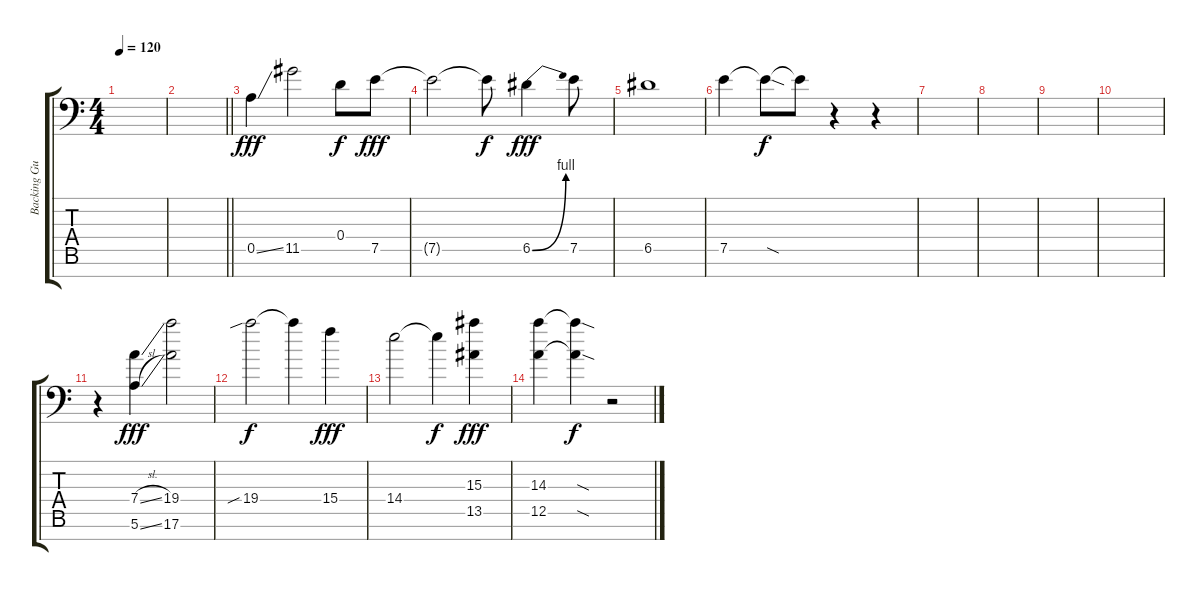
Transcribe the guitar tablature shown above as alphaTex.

\track ("Backing Guitar and FX" "Backing Gu") {instrument overdrivenguitar}
\staff {score tabs}
\tuning (E4 B3 G3 D3 A2 E2 C-1) {hide}
\ts (4 4)
\tempo 120
\clef f4
\ks c
|
\barLineRight lightlight
|
0.5{ss}.4{dy fff} 11.5.2 0.4.8{dy f} 7.5.8{dy fff} |
7.5{t}.2 7.5{t}.8{dy f} 6.5{be (bend 0 0 60 4)}.4{dy fff} 7.5.8 |
6.5.1 |
7.5.4 7.5{sod t}.8{dy f} 7.5{t}.8 r.4 r.4 |
|
|
|
|
r.4 (7.4{sl} 5.6{sl}).4{dy fff} (19.4 17.6).2 |
19.4{sib}.2{dy f} 19.4{t}.4 15.4.4{dy fff} |
14.4.2 14.4{t}.4{dy f} (15.3 13.5).4{dy fff} |
(14.3 12.5).4 (14.3{sod t} 12.5{sod t}).4{dy f} r.2
